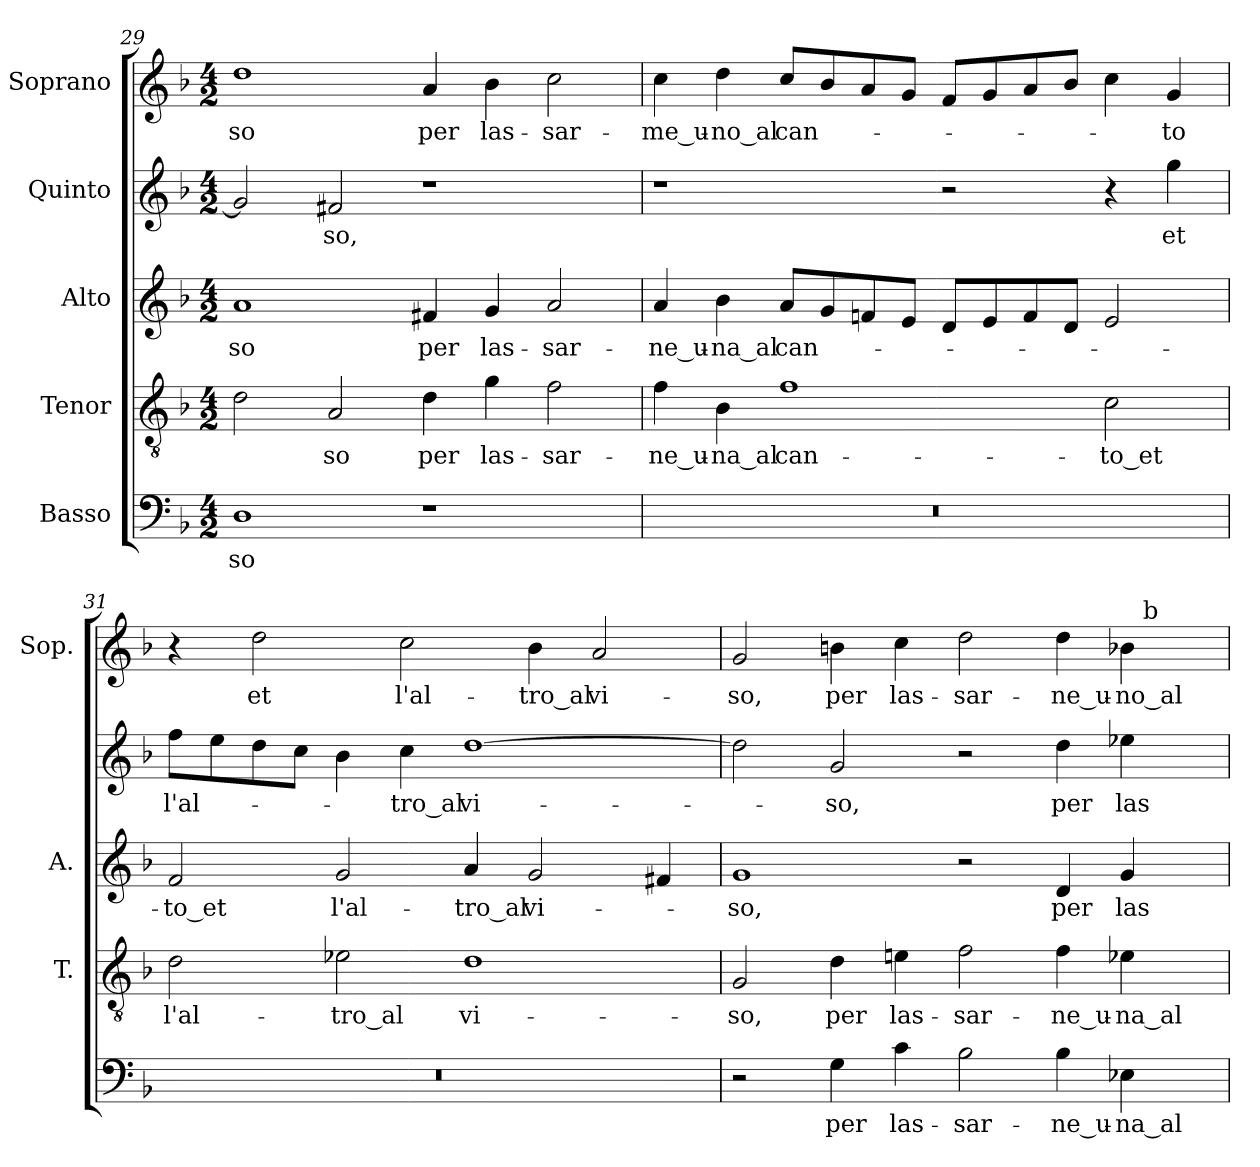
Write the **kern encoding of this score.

**kern	**text	**kern	**text	**kern	**text	**kern	**text	**kern	**text
*part5	*part5	*part4	*part4	*part3	*part3	*part2	*part2	*part1	*part1
*staff5	*staff5	*staff4	*staff4	*staff3	*staff3	*staff2	*staff2	*staff1	*staff1
*I"Basso	*	*I"Tenor	*	*I"Alto	*	*I"Quinto	*	*I"Soprano	*
*	*	*I'T.	*	*I'A.	*	*	*	*I'Sop.	*
*clefF4	*	*clefGv2	*	*clefG2	*	*clefG2	*	*clefG2	*
*	*	*ITrd7c12	*	*	*	*	*	*	*
*k[b-]	*	*k[b-]	*	*k[b-]	*	*k[b-]	*	*k[b-]	*
*F:	*	*F:	*	*F:	*	*F:	*	*F:	*
*M4/2	*	*M4/2	*	*M4/2	*	*M4/2	*	*M4/2	*
=29	=29	=29	=29	=29	=29	=29	=29	=29	=29
!	!LO:LY:b:color=#000000	!	!	!	!	!	!	!	!
!	!	!	!	!	!LO:LY:b:color=#000000	!	!	!	!
!	!	!	!	!	!	!	!	!	!LO:LY:b:color=#000000
1Di	-so	2Di\	.	1ai	-so	2gi/]	.	1ddi	-so
!	!	!	!LO:LY:b:color=#000000	!	!	!	!	!	!
!	!	!	!	!	!	!	!LO:LY:b:color=#000000	!	!
.	.	2AAi/	-so	.	.	2f#Xi/	-so,	.	.
!	!	!	!LO:LY:b:color=#000000	!	!	!	!	!	!
!	!	!	!	!	!LO:LY:b:color=#000000	!	!	!	!
!	!	!	!	!	!	!	!	!	!LO:LY:b:color=#000000
1r	.	4Di\	per	4f#Xi/	per	1r	.	4ai/	per
!	!	!	!LO:LY:b:color=#000000	!	!	!	!	!	!
!	!	!	!	!	!LO:LY:b:color=#000000	!	!	!	!
!	!	!	!	!	!	!	!	!	!LO:LY:b:color=#000000
.	.	4Gi\	las-	4gi/	las-	.	.	4b-i\	las-
!	!	!	!LO:LY:b:color=#000000	!	!	!	!	!	!
!	!	!	!	!	!LO:LY:b:color=#000000	!	!	!	!
!	!	!	!	!	!	!	!	!	!LO:LY:b:color=#000000
.	.	2Fi\	-sar-	2ai/	-sar-	.	.	2cci\	-sar-
=30	=30	=30	=30	=30	=30	=30	=30	=30	=30
!LO:N:vis=1	!	!	!	!	!	!	!	!	!
!	!	!	!LO:LY:b:color=#000000	!	!	!	!	!	!
!	!	!	!	!	!LO:LY:b:color=#000000	!	!	!	!
!	!	!	!	!	!	!	!	!	!LO:LY:b:color=#000000
0r	.	4Fi\	-ne_u-	4ai/	-ne_u-	1r	.	4cci\	-me_u-
!	!	!	!LO:LY:b:color=#000000	!	!	!	!	!	!
!	!	!	!	!	!LO:LY:b:color=#000000	!	!	!	!
!	!	!	!	!	!	!	!	!	!LO:LY:b:color=#000000
.	.	4BB-i\	-na_al	4b-i\	-na_al	.	.	4ddi\	-no_al
!	!	!	!LO:LY:b:color=#000000	!	!	!	!	!	!
!	!	!	!	!	!LO:LY:b:color=#000000	!	!	!	!
!	!	!	!	!	!	!	!	!	!LO:LY:b:color=#000000
.	.	1Fi	can-	8ai/L	can-	.	.	8cci/L	can-
.	.	.	.	8gi/	.	.	.	8b-i/	.
.	.	.	.	8fni/	.	.	.	8ai/	.
.	.	.	.	8ei/J	.	.	.	8gi/J	.
.	.	.	.	8di/L	.	2r	.	8fi/L	.
.	.	.	.	8ei/	.	.	.	8gi/	.
.	.	.	.	8fi/	.	.	.	8ai/	.
.	.	.	.	8di/J	.	.	.	8b-i/J	.
!	!	!	!LO:LY:b:color=#000000	!	!	!	!	!	!
.	.	2Ci\	-to_et	2ei/	.	4r	.	4cci\	.
!	!	!	!	!	!	!	!LO:LY:b:color=#000000	!	!
!	!	!	!	!	!	!	!	!	!LO:LY:b:color=#000000
.	.	.	.	.	.	4ggi\	et	4gi/	-to
=31	=31	=31	=31	=31	=31	=31	=31	=31	=31
!LO:N:vis=1	!	!	!	!	!	!	!	!	!
!	!	!	!LO:LY:b:color=#000000	!	!	!	!	!	!
!	!	!	!	!	!LO:LY:b:color=#000000	!	!	!	!
!	!	!	!	!	!	!	!LO:LY:b:color=#000000	!	!
0r	.	2Di\	l'al-	2fi/	-to_et	8ffi\L	l'al-	4r	.
.	.	.	.	.	.	8eei\	.	.	.
!	!	!	!	!	!	!	!	!	!LO:LY:b:color=#000000
.	.	.	.	.	.	8ddi\	.	2ddi\	et
.	.	.	.	.	.	8cci\J	.	.	.
!	!	!	!LO:LY:b:color=#000000	!	!	!	!	!	!
!	!	!	!	!	!LO:LY:b:color=#000000	!	!	!	!
.	.	2E-Xi\	-tro_al	2gi/	l'al-	4b-i\	.	.	.
!	!	!	!	!	!	!	!LO:LY:b:color=#000000	!	!
!	!	!	!	!	!	!	!	!	!LO:LY:b:color=#000000
.	.	.	.	.	.	4cci\	-tro_al	2cci\	l'al-
!	!	!	!LO:LY:b:color=#000000	!	!	!	!	!	!
!	!	!	!	!	!LO:LY:b:color=#000000	!	!	!	!
!	!	!	!	!	!	!	!LO:LY:b:color=#000000	!	!
.	.	1Di	vi-	4ai/	-tro_al	[1ddi	vi-	.	.
!	!	!	!	!	!LO:LY:b:color=#000000	!	!	!	!
!	!	!	!	!	!	!	!	!	!LO:LY:b:color=#000000
.	.	.	.	2gi/	vi-	.	.	4b-i\	-tro_al
!	!	!	!	!	!	!	!	!	!LO:LY:b:color=#000000
.	.	.	.	.	.	.	.	2ai/	vi-
.	.	.	.	4f#Xi/	.	.	.	.	.
!!LO:LB:g=z
=32	=32	=32	=32	=32	=32	=32	=32	=32	=32
!	!	!	!LO:LY:b:color=#000000	!	!	!	!	!	!
!	!	!	!	!	!LO:LY:b:color=#000000	!	!	!	!
!	!	!	!	!	!	!	!	!	!LO:LY:b:color=#000000
*	*	*	*	*	*	*	*	*^	*
2r	.	2GGi/	-so,	1gi	-so,	2ddi\]	.	2gi/	1ryy	-so,
!	!LO:LY:b:color=#000000	!	!	!	!	!	!	!	!	!
!	!	!	!LO:LY:b:color=#000000	!	!	!	!	!	!	!
!	!	!	!	!	!	!	!LO:LY:b:color=#000000	!	!	!
!	!	!	!	!	!	!	!	!	!	!LO:LY:b:color=#000000
4Gi\	per	4Di\	per	.	.	2gi/	-so,	4bni\	.	per
!	!LO:LY:b:color=#000000	!	!	!	!	!	!	!	!	!
!	!	!	!LO:LY:b:color=#000000	!	!	!	!	!	!	!
!	!	!	!	!	!	!	!	!	!	!LO:LY:b:color=#000000
4ci\	las-	4Eni\	las-	.	.	.	.	4cci\	.	las-
!	!LO:LY:b:color=#000000	!	!	!	!	!	!	!	!	!
!	!	!	!LO:LY:b:color=#000000	!	!	!	!	!	!	!
!	!	!	!	!	!	!	!	!	!	!LO:LY:b:color=#000000
2B-i\	-sar-	2Fi\	-sar-	2r	.	2r	.	2ddi\	2ryy	-sar-
!	!LO:LY:b:color=#000000	!	!	!	!	!	!	!	!	!
!	!	!	!LO:LY:b:color=#000000	!	!	!	!	!	!	!
!	!	!	!	!	!LO:LY:b:color=#000000	!	!	!	!	!
!	!	!	!	!	!	!	!LO:LY:b:color=#000000	!	!	!
!	!	!	!	!	!	!	!	!	!	!LO:LY:b:color=#000000
4B-i\	-ne_u-	4Fi\	-ne_u-	4di/	per	4ddi\	per	4ddi\	4ryy	-ne_u-
!	!LO:LY:b:color=#000000	!	!	!	!	!	!	!	!	!
!	!	!	!LO:LY:b:color=#000000	!	!	!	!	!	!	!
!	!	!	!	!	!LO:LY:b:color=#000000	!	!	!	!	!
!	!	!	!	!	!	!	!LO:LY:b:color=#000000	!	!	!
!	!	!	!	!	!	!	!	!	!	!LO:LY:b:color=#000000
4E-Xi\	-na_al	4E-Xi\	-na_al	4gi/	las-	4ee-Xi\	las-	4b-i\	32ryy	-no_al
.	.	.	.	.	.	.	.	.	256ryy	.
!	!	!	!	!	!	!	!	!	!LO:TX:a:t=b	!
.	.	.	.	.	.	.	.	.	8ryy	.
.	.	.	.	.	.	.	.	.	16ryy	.
.	.	.	.	.	.	.	.	.	64..ryy	.
*	*	*	*	*	*	*	*	*v	*v	*
=	=	=	=	=	=	=	=	=	=
*-	*-	*-	*-	*-	*-	*-	*-	*-	*-
